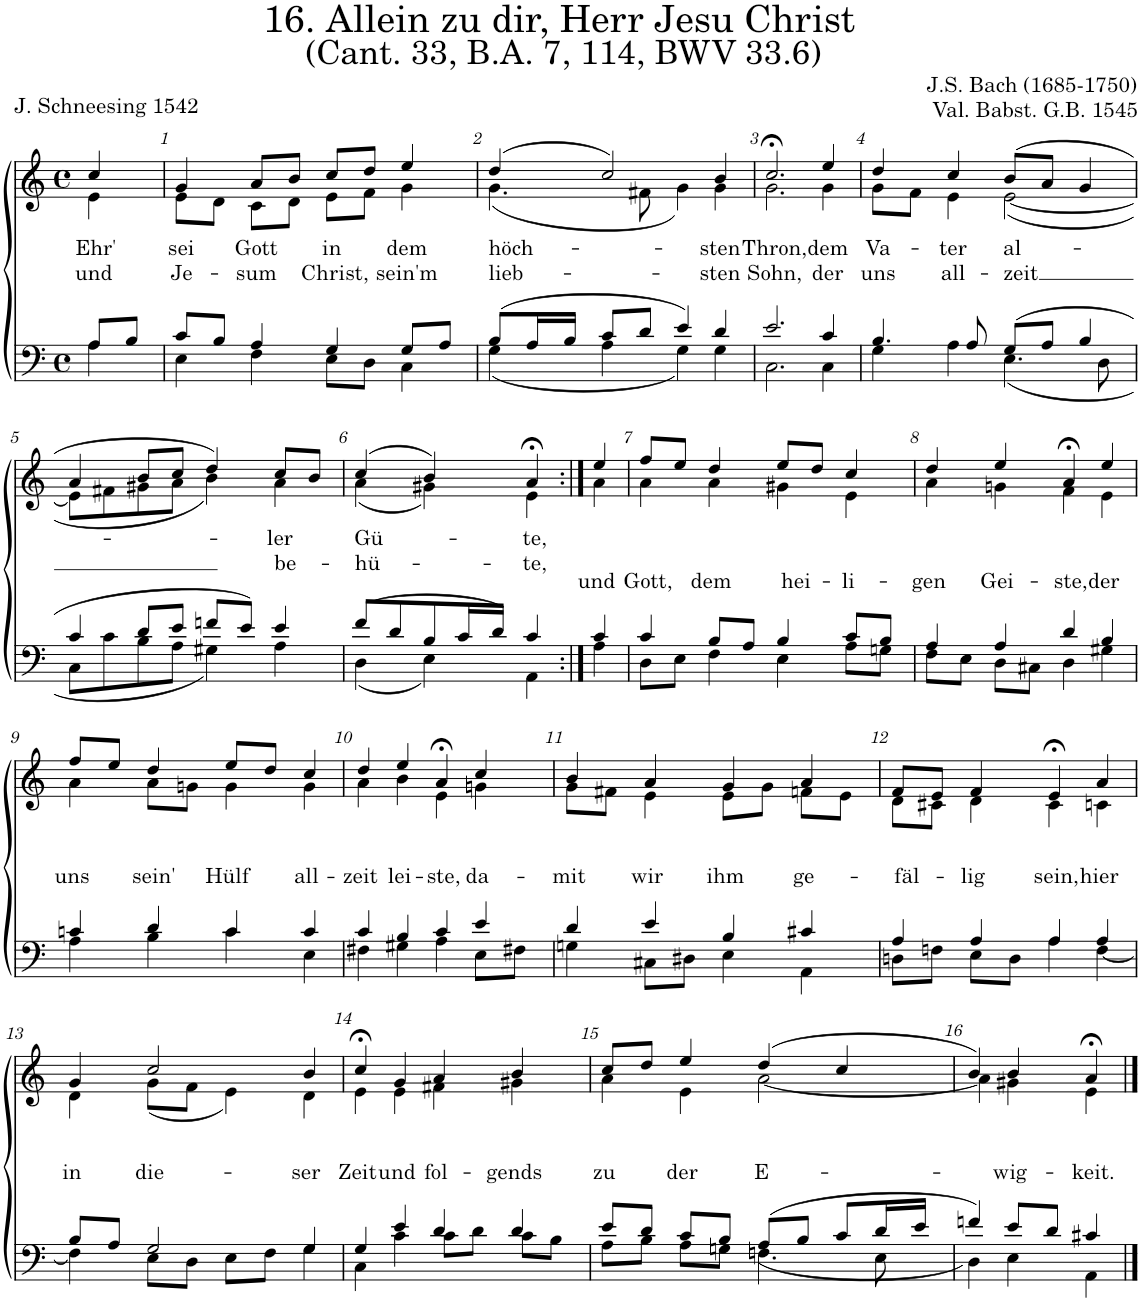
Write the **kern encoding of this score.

**kern	**kern	**text	**text
*part2	*part1	*part1	*part1
*staff2	*staff1	*staff1	*staff1
*I"Tenor/Bass	*I"Soprano/Alto	*	*
*clefF4	*clefG2	*	*
*k[]	*k[]	*	*
*M4/4	*M4/4	*	*
*met(c)	*met(c)	*	*
=	=	=	=
*^	*	*	*
!	!	!	!LO:LY:b	!LO:LY:b
*	*	*^	*	*
8A/L	4A\	4cc/	4e\	Ehr'	und
8B/J	.	.	.	.	.
=1	=1	=1	=1	=1	=1
!	!	!	!	!LO:LY:b	!LO:LY:b
8c/L	4E\	4g/	8e\L	sei	Je-
8B/J	.	.	8d\J	.	.
!	!	!	!	!LO:LY:b	!LO:LY:b
4A/	4F\	8a/L	8c\L	Gott	-sum
.	.	8b/J	8d\J	.	.
!	!	!	!	!LO:LY:b	!LO:LY:b
4G/	8E\L	8cc/L	8e\L	in	Christ,
.	8D\J	8dd/J	8f\J	.	.
!	!	!	!	!LO:LY:b	!LO:LY:b
8G/L	4C\	4ee/	4g\	dem	sein'm
8A/J	.	.	.	.	.
=2	=2	=2	=2	=2	=2
!	!	!	!	!LO:LY:b	!LO:LY:b
(8B/L	(4G\	(4dd/	(4.g\	höch-	lieb-
16A/L	.	.	.	.	.
16B/JJ	.	.	.	.	.
8c/L	4A\	2cc/)	.	.	.
8d/J	.	.	8f#X\	.	.
4e/)	4G\)	.	4g\)	.	.
!	!	!	!	!LO:LY:b	!LO:LY:b
4d/	4G\	4b/	4g\	-sten	-sten
=3	=3	=3	=3	=3	=3
!	!	!	!	!LO:LY:b	!LO:LY:b
2.e/	2.C\	2.cc;<,/	2.g\	Thron,	Sohn,
!	!	!	!	!LO:LY:b	!LO:LY:b
4c/	4C\	4ee;</	4g\	dem	der
=4	=4	=4	=4	=4	=4
!	!	!	!	!LO:LY:b	!LO:LY:b
4.B/	4G\	4dd/	8g\L	Va-	uns
.	.	.	8f\J	.	.
!	!	!	!	!LO:LY:b	!LO:LY:b
.	4A\	4cc/	4e\	-ter	all-
8A/	.	.	.	.	.
!	!	!	!	!LO:LY:b	!LO:LY:b
(8G/L	(4.E\	(8b/L	([2e\	al-	-zeit
8A/J	.	8a/J	.	.	.
4B/	.	4g/	.	.	.
.	8D\	.	.	.	.
!!LO:LB:g=z	!!
=5	=5	=5	=5	=5	=5
4c/	8C\L	4a/	8e\L]	.	.
.	8c\	.	8f#X\	.	.
8d/L	8B\	8b/L	8g#X\	.	.
8e/J	8A\J	8cc/J	8a\J	.	.
8fn/L	4G#X\)	4dd/)	4b\)	.	.
8e/J)	.	.	.	.	.
!	!	!	!	!LO:LY:b	!LO:LY:b
4e/	4A\	8cc/L	4a\	ler	be-
.	.	8b/J	.	.	.
=6	=6	=6	=6	=6	=6
!	!	!	!	!LO:LY:b	!LO:LY:b
(8f/L	(4D\	(4cc/	(4a\	Gü-	-hü-
8d/	.	.	.	.	.
8B/	4E\)	4b/)	4g#X\)	.	.
16c/L	.	.	.	.	.
16d;</JJ)	.	.	.	.	.
!	!	!	!	!LO:LY:b	!LO:LY:b
4c/	4AA\	4a;<,/	4e\	-te,	-te,
=6X1:|!	=6X1:|!	=6X1:|!	=6X1:|!	=6X1:|!	=6X1:|!
!	!	!	!	!	!LO:LY:b
4c/	4A\	4ee/	4a\	.	und
=7	=7	=7	=7	=7	=7
!	!	!	!	!	!LO:LY:b
4c/	8D\L	8ff/L	4a\	.	Gott,
.	8E\J	8ee/J	.	.	.
!	!	!	!	!	!LO:LY:b
8B/L	4F\	4dd/	4a\	.	dem
8A/J	.	.	.	.	.
!	!	!	!	!	!LO:LY:b
4B/	4E\	8ee/L	4g#X\	.	hei-
.	.	8dd/J	.	.	.
!	!	!	!	!	!LO:LY:b
8c/L	8A\L	4cc/	4e\	.	-li-
8B/J	8Gn\J	.	.	.	.
=8	=8	=8	=8	=8	=8
!	!	!	!	!	!LO:LY:b
4A/	8F\L	4dd/	4a\	.	-gen
.	8E\J	.	.	.	.
!	!	!	!	!	!LO:LY:b
4A/	8D\L	4ee/	4gn\	.	Gei-
.	8C#X\J	.	.	.	.
!	!	!	!	!	!LO:LY:b
4d/	4D\	4a;<,/	4f\	.	-ste,
!	!	!	!	!	!LO:LY:b
4B/	4G#X\	4ee/	4e\	.	der
!!LO:LB:g=z	!!
=9	=9	=9	=9	=9	=9
!	!	!	!	!	!LO:LY:b
4cn/	4A\	8ff/L	4a\	.	uns
.	.	8ee/J	.	.	.
!	!	!	!	!	!LO:LY:b
4d/	4B\	4dd/	8a\L	.	sein'
.	.	.	8gn\J	.	.
!	!	!	!	!	!LO:LY:b
4c/	4c\	8ee/L	4g\	.	Hülf
.	.	8dd/J	.	.	.
!	!	!	!	!	!LO:LY:b
4c/	4E\	4cc/	4g\	.	all-
=10	=10	=10	=10	=10	=10
!	!	!	!	!	!LO:LY:b
4c/	4F#X\	4dd/	4a\	.	-zeit
!	!	!	!	!	!LO:LY:b
4B/	4G#X\	4ee/	4b\	.	lei-
!	!	!	!	!	!LO:LY:b
4c/	4A\	4a;<,/	4e\	.	-ste,
!	!	!	!	!	!LO:LY:b
4e/	8E\L	4cc/	4gn\	.	da-
.	8F#X\J	.	.	.	.
=11	=11	=11	=11	=11	=11
!	!	!	!	!	!LO:LY:b
4d/	4Gn\	4b/	8g\L	.	-mit
.	.	.	8f#X\J	.	.
!	!	!	!	!	!LO:LY:b
4e/	8C#X\L	4a/	4e\	.	wir
.	8D#X\J	.	.	.	.
!	!	!	!	!	!LO:LY:b
4B/	4E\	4g/	8e\L	.	ihm
.	.	.	8g\J	.	.
!	!	!	!	!	!LO:LY:b
4c#X/	4AA\	4a/	8fn\L	.	ge-
.	.	.	8e\J	.	.
=12	=12	=12	=12	=12	=12
!	!	!	!	!	!LO:LY:b
4A/	8Dn\L	8f/L	8d\L	.	-fäl-
.	8Fn\J	8e/J	8c#X\J	.	.
!	!	!	!	!	!LO:LY:b
4A/	8E\L	4f/	4d\	.	-lig
.	8D\J	.	.	.	.
!	!	!	!	!	!LO:LY:b
4A/	4A\	4e;<,/	4c#\	.	sein,
!	!	!	!	!	!LO:LY:b
4A/	[4F\	4a/	4cn\	.	hier
!!LO:LB:g=z	!!
=13	=13	=13	=13	=13	=13
!	!	!	!	!	!LO:LY:b
8B/L	4F\]	4g/	4d\	.	in
8A/J	.	.	.	.	.
!	!	!	!	!	!LO:LY:b
2G/	8E\L	2cc/	(8g\L	.	die-
.	8D\J	.	8f\J	.	.
.	8E\L	.	4e\)	.	.
.	8F\J	.	.	.	.
!	!	!	!	!	!LO:LY:b
4G/	4G\	4b/	4d\	.	-ser
=14	=14	=14	=14	=14	=14
!	!	!	!	!	!LO:LY:b
4G/	4C\	4cc;<,/	4e\	.	Zeit
!	!	!	!	!	!LO:LY:b
4e/	4c\	4g/	4e\	.	und
!	!	!	!	!	!LO:LY:b
4d/	8c\L	4a/	4f#X\	.	fol-
.	8d\J	.	.	.	.
!	!	!	!	!	!LO:LY:b
4d/	8c\L	4b/	4g#X\	.	-gends
.	8B\J	.	.	.	.
=15	=15	=15	=15	=15	=15
!	!	!	!	!	!LO:LY:b
8e/L	8A\L	8cc/L	4a\	.	zu
8d/J	8B\J	8dd/J	.	.	.
!	!	!	!	!	!LO:LY:b
8c/L	8A\L	4ee/	4e\	.	der
8B/J	8Gn\J	.	.	.	.
!	!	!	!	!	!LO:LY:b
(8A/L	(4.Fn\	(4dd/	[2a\	.	E-
8B/J	.	.	.	.	.
8c/L	.	4cc/	.	.	.
16d/L	8E\	.	.	.	.
16e/JJ	.	.	.	.	.
=16	=16	=16	=16	=16	=16
4fn/)	4D\)	4b;</)	4a\]	.	.
!	!	!	!	!	!LO:LY:b
8e/L	4E\	4b/	4g#X\	.	-wig-
8d/J	.	.	.	.	.
!	!	!	!	!	!LO:LY:b
4c#X/	4AA\	4a;</	4e\	.	-keit.
*v	*v	*	*	*	*
*	*v	*v	*	*
==	==	==	==
*-	*-	*-	*-
